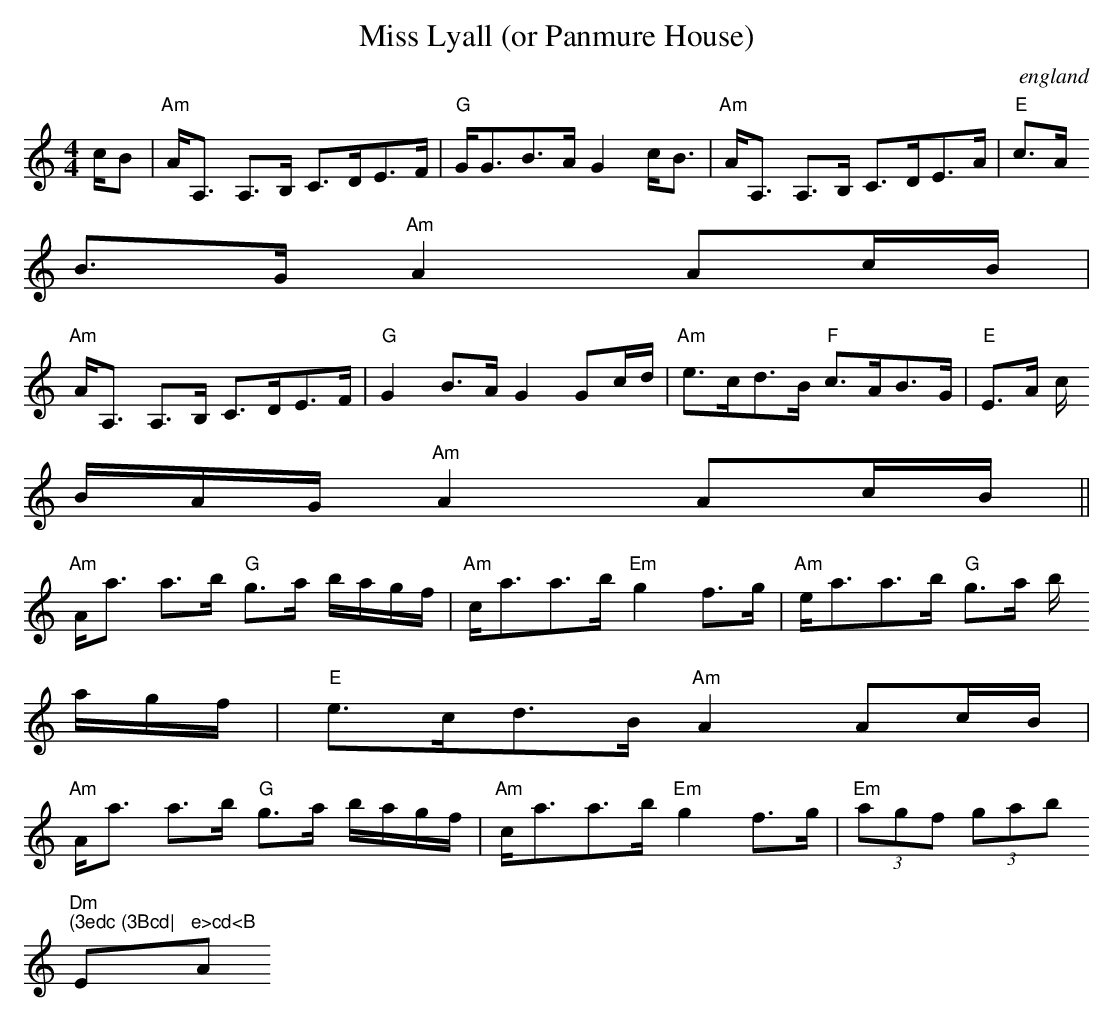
X:1
T:Miss Lyall (or Panmure House)
O:england
M:4/4
L:1/8
K:Am
c/B|"Am"A<A, A,>B, C>DE>#F|"G"G<GB>A G2 c<B|"Am"A<A, A,>B, C>DE>A|"E"c>A
B>#G "Am"A2 Ac/B/|
"Am"A<A, A,>B, C>DE>#F|"G"G2 B>A G2 Gc/d/|"Am"e>cd>B "F"c>AB>G|"E"E>A c/
B/A/#G/ "Am"A2 Ac/B/||
"Am"A<a a>b "G"g>a b/a/g/#f/|"Am"c<aa>b "Em"g2 #f>g|"Am"e<aa>b "G"g>a b/
a/g/#f/|"E"e>cd>B "Am" A2 Ac/B/|
"Am"A<a a>b "G"g>a b/a/g/#f/|"Am"c<aa>b "Em"g2 #f>g|"Em"(3ag#f (3gab "Dm
"(3edc (3Bcd|"E"e>cd<B "Am"A2 A||
